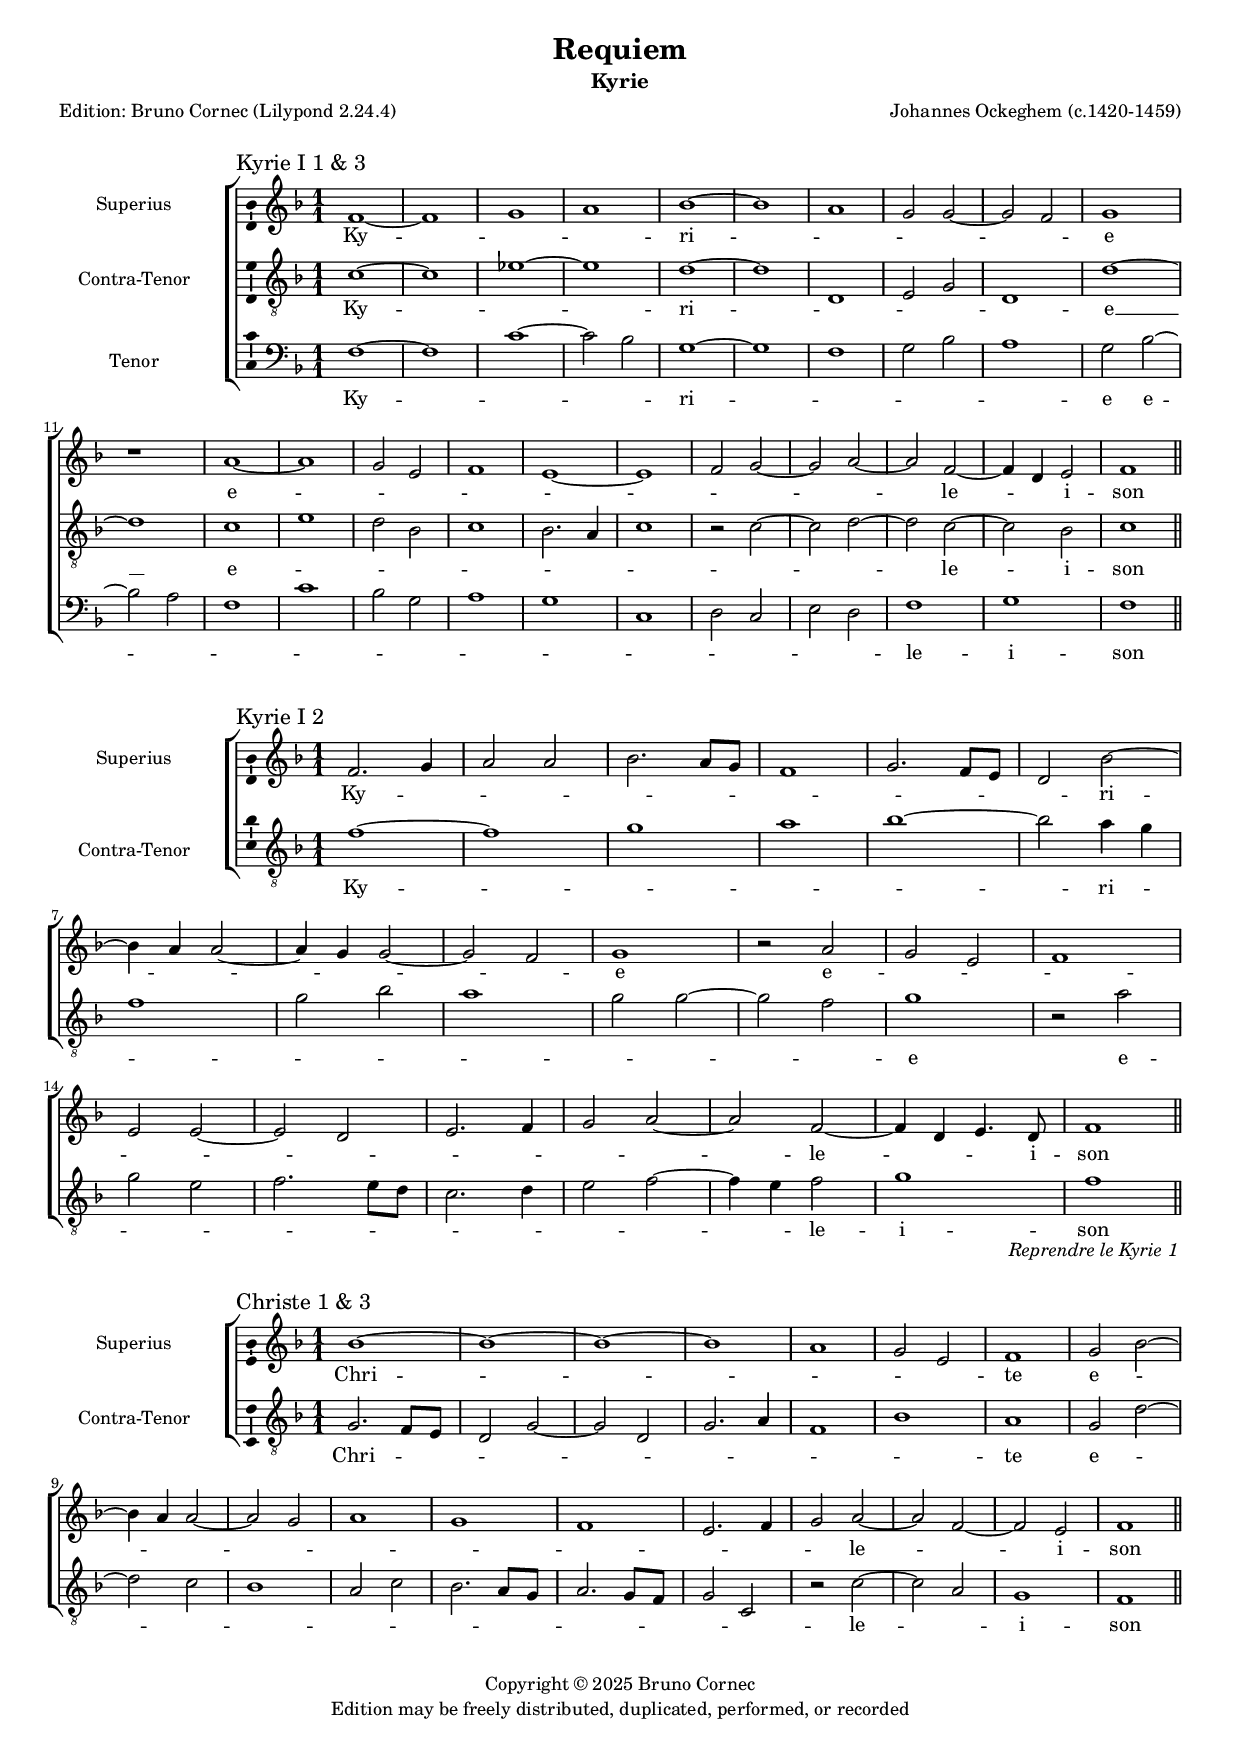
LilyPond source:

\version "2.24.2"
\pointAndClickOff
\include "italiano.ly"

#(define pieceArranger (string-append "Edition: Bruno Cornec (Lilypond " (lilypond-version) ")"))

\header {
    title = "Requiem"
	subtitle = "Kyrie"
	poet = \pieceArranger
	composer="Johannes Ockeghem (c.1420-1459)"
	%opus = " "
    
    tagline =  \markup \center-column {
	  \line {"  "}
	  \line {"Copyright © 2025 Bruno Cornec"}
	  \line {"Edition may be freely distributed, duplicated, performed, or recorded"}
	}
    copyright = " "
    }

#(set-global-staff-size 16)

\layout {
    \context { \Score
	% Permet un espacement minimal pertinent ici
	 \override NonMusicalPaperColumn.padding = #2
    }
	
    }

\markup \vspace #1 % change this value accordingly

global={ \key fa \major \time 1/1 }

MSI=\relative do'{
  fa1~
  fa
  sol
  la
  sib~
  sib
  la
  sol2 sol~
  sol fa
  sol1
  r
  la~
  la
  sol2 mi
  fa1
  mi~
  mi fa2 sol2~
  sol la~
  la fa~
  fa4 re mi2
  fa1
  \bar "||" |
}

TMSI=\lyricmode{
  \set ignoreMelismata = ##t
  Ky --\skip1 \skip1 \skip1 ri -- \skip1 \skip1 \skip1 \skip1 \skip1 \skip1 e 
  e -- \skip1 \skip1 \skip1 \skip1 \skip1 \skip1 \skip1 \skip1 \skip1 \skip1 \skip1 le -- \skip1 \skip1 i -- son
}

CTI=\relative do'{
  do1~
  do
  mib~
  mib
  re~
  re 
  re,
  mi2 sol
  re1
  re'~
  re
  do
  mi
  re2 sib
  do1
  sib2. la4
  do1
  r2 do~
  do re~
  re do~
  do sib
  do1
  \bar "||" |
}

TCTI=\lyricmode{
  \set ignoreMelismata = ##t
  Ky --\skip1 \skip1 \skip1 ri -- \skip1 \skip1 \skip1 \skip1 \skip1 e __\skip1
  e -- \skip1 \skip1 \skip1 \skip1 \skip1 \skip1 \skip1 \skip1 \skip1 \skip1 \skip1 le -- \skip1 i -- son
}


TNI=\relative do{
  fa1~
  fa
  do'~
  do2 sib
  sol1~
  sol
  fa
  sol2 sib
  la1
  sol2 sib~
  sib la
  fa1
  do'
  sib2 sol
  la1
  sol
  do,
  re2
  do
  mi re
  fa1
  sol
  fa
  \bar "||" |
}

TTNI=\lyricmode{
  \set ignoreMelismata = ##t
  Ky --\skip1 \skip1 \skip1 \skip1 ri -- \skip1 \skip1 \skip1 \skip1 \skip1 e
  e -- \skip1 \skip1 \skip1 \skip1 \skip1 \skip1 \skip1 \skip1 \skip1 \skip1 \skip1 \skip1 \skip1 le -- i -- son
}

MSII=\relative do'{
  fa2. sol4 
  la2 la
  sib2. la8 sol
  fa1
  sol2. fa8 mi
  re2 sib'~
  sib4 la la2~
  la4 sol sol2~
  sol fa
  sol1
  r2 la 
  sol mi 
  fa1
  mi2 mi~ 
  mi re
  mi2. fa4
  sol2 la~
  la fa~
  fa4 re mi4. re8
  fa1
  \bar "||" |
}

TMSII=\lyricmode{
  \set ignoreMelismata = ##t
  Ky -- \skip1 \skip1 \skip1 \skip1 \skip1 \skip1 \skip1 \skip1 \skip1 \skip1 \skip1 ri -- \skip1 \skip1 \skip1 \skip1 \skip1 \skip1 \skip1 \skip1 e
  e -- \skip1 \skip1 \skip1 \skip1 \skip1 \skip1 \skip1 \skip1 \skip1 \skip1 \skip1 \skip1 le -- \skip1 \skip1 \skip1 i -- son
}

CTII=\relative do'{
  fa1~
  fa
  sol
  la 
  sib~
  sib2 la4 sol
  fa1
  sol2 sib
  la1
  sol2 sol~
  sol fa 
  sol1
  r2 la
  sol mi
  fa2. mi8re
  do2. re4
  mi2 fa2~ 
  fa4 mi fa2
  sol1
  fa
  \jump "Reprendre le Kyrie 1"
}

TCTII=\lyricmode{
  \set ignoreMelismata = ##t
  Ky -- \skip1 \skip1 \skip1 \skip1 \skip1 ri -- \skip1 \skip1 \skip1 \skip1 \skip1 \skip1 \skip1 \skip1 \skip1 e 
  e -- \skip1 \skip1 \skip1 \skip1 \skip1 \skip1 \skip1 \skip1 \skip1 \skip1 \skip1 le -- i -- son
}

MSII=\relative do'{
  fa2. sol4 
  la2 la
  sib2. la8 sol
  fa1
  sol2. fa8 mi
  re2 sib'~
  sib4 la la2~
  la4 sol sol2~
  sol fa
  sol1
  r2 la 
  sol mi 
  fa1
  mi2 mi~ 
  mi re
  mi2. fa4
  sol2 la~
  la fa~
  fa4 re mi4. re8
  fa1
  \bar "||" |
}

TMSII=\lyricmode{
  \set ignoreMelismata = ##t
  Ky -- \skip1 \skip1 \skip1 \skip1 \skip1 \skip1 \skip1 \skip1 \skip1 \skip1 \skip1 ri -- \skip1 \skip1 \skip1 \skip1 \skip1 \skip1 \skip1 \skip1 e
  e -- \skip1 \skip1 \skip1 \skip1 \skip1 \skip1 \skip1 \skip1 \skip1 \skip1 \skip1 \skip1 le -- \skip1 \skip1 \skip1 i -- son
}

CTII=\relative do'{
  fa1~
  fa
  sol
  la 
  sib~
  sib2 la4 sol
  fa1
  sol2 sib
  la1
  sol2 sol~
  sol fa 
  sol1
  r2 la
  sol mi
  fa2. mi8re
  do2. re4
  mi2 fa2~ 
  fa4 mi fa2
  sol1
  fa
  \jump "Reprendre le Kyrie 1"
}

TCTII=\lyricmode{
  \set ignoreMelismata = ##t
  Ky -- \skip1 \skip1 \skip1 \skip1 \skip1 ri -- \skip1 \skip1 \skip1 \skip1 \skip1 \skip1 \skip1 \skip1 \skip1 e 
  e -- \skip1 \skip1 \skip1 \skip1 \skip1 \skip1 \skip1 \skip1 \skip1 \skip1 \skip1 le -- i -- son
}

MSIII=\relative do''{
  sib1~
  sib1~
  sib1~
  sib1~
  la
  sol2 mi
  fa1
  sol2 sib~
  sib4 la la2~
  la sol
  la1
  sol
  fa
  mi2. fa4
  sol2 la~
  la fa~
  fa mi 
  fa1
  \bar "||" |
}

TMSIII=\lyricmode{
  \set ignoreMelismata = ##t
  Chri --\skip1 \skip1 \skip1 \skip1 \skip1 \skip1 te e -- \skip1 \skip1 \skip1 \skip1 \skip1 \skip1 \skip1 \skip1 \skip1 \skip1 \skip1 \skip1 le -- \skip1 \skip1 \skip1 i -- son
}

CTIII=\relative do'{
  sol2. fa8 mi
  re2 sol~
  sol re
  sol2. la4
  fa1
  sib
  la
  sol2 re'~
  re do
  sib1
  la2 do
  sib2. la8 sol
  la2. sol8 fa
  sol2 do,
  r do'~
  do la
  sol1
  fa
  \bar "||" |
}

TCTIII=\lyricmode{
  \set ignoreMelismata = ##t
  Chri --\skip1 \skip1 \skip1 \skip1 \skip1 \skip1 \skip1 \skip1 \skip1 \skip1 te e -- \skip1 \skip1 \skip1 \skip1 \skip1 \skip1 \skip1 \skip1 \skip1 \skip1 \skip1 \skip1 \skip1 \skip1 le -- \skip1 \skip1 i -- son
}

\score {
	\new ChoirStaff<<
		\new Staff <<
			\new Voice="MS1" {
			\set Staff.instrumentName="Superius"
  			\sectionLabel "Kyrie I 1 & 3"
	  		\global \clef "treble" \MSI }
			\new Lyrics \lyricsto "MS1" {\TMSI }
		>>
		\new Staff <<
			\new Voice="CT1" {
			\set Staff.instrumentName="Contra-Tenor"
	  		\global \clef "treble_8" \CTI }
			\new Lyrics \lyricsto "CT1" {\TCTI }
		>>
		\new Staff <<
			\new Voice="TN1" {
			\set Staff.instrumentName="Tenor"
	  		\global \clef "bass" \TNI }
			\new Lyrics \lyricsto "TN1" {\TTNI }
		>>
  	>>
\layout{ 
  	papersize = "a4"
	\context {
	  \Staff \consists Ambitus_engraver 
	}
	ragged-last = ##f

	indent=3\cm
	}

\midi {\tempo 4 = 160 }
}

\markup \vspace #1 % change this value accordingly

\score {
	\new ChoirStaff<<
		\new Staff <<
			\new Voice="MS2" {
			\set Staff.instrumentName="Superius"
  			\sectionLabel "Kyrie I 2"
	  		\global \clef "treble" \MSII }
			\new Lyrics \lyricsto "MS2" {\TMSII }
		>>
		\new Staff <<
			\new Voice="CT2" {
			\set Staff.instrumentName="Contra-Tenor"
	  		\global \clef "treble_8" \CTII }
			\new Lyrics \lyricsto "CT2" {\TCTII }
		>>
  	>>
\layout{ 
  	papersize = "a4"
	\context {
	  \Staff \consists Ambitus_engraver 
	}
	ragged-last = ##f

	indent=3\cm
	}

\midi {\tempo 4 = 160 }
}

\markup \vspace #1 % change this value accordingly

\score {
	\new ChoirStaff<<
		\new Staff <<
			\new Voice="MS3" {
			\set Staff.instrumentName="Superius"
  			\sectionLabel "Christe 1 & 3"
	  		\global \clef "treble" \MSIII}
			\new Lyrics \lyricsto "MS3" {\TMSIII}
		>>
		\new Staff <<
			\new Voice="CT3" {
			\set Staff.instrumentName="Contra-Tenor"
	  		\global \clef "treble_8" \CTIII }
			\new Lyrics \lyricsto "CT3" {\TCTIII }
		>>
  	>>
\layout{ 
  	papersize = "a4"
	\context {
	  \Staff \consists Ambitus_engraver 
	}
	ragged-last = ##f

	indent=3\cm
	}

\midi {\tempo 4 = 160 }
}


